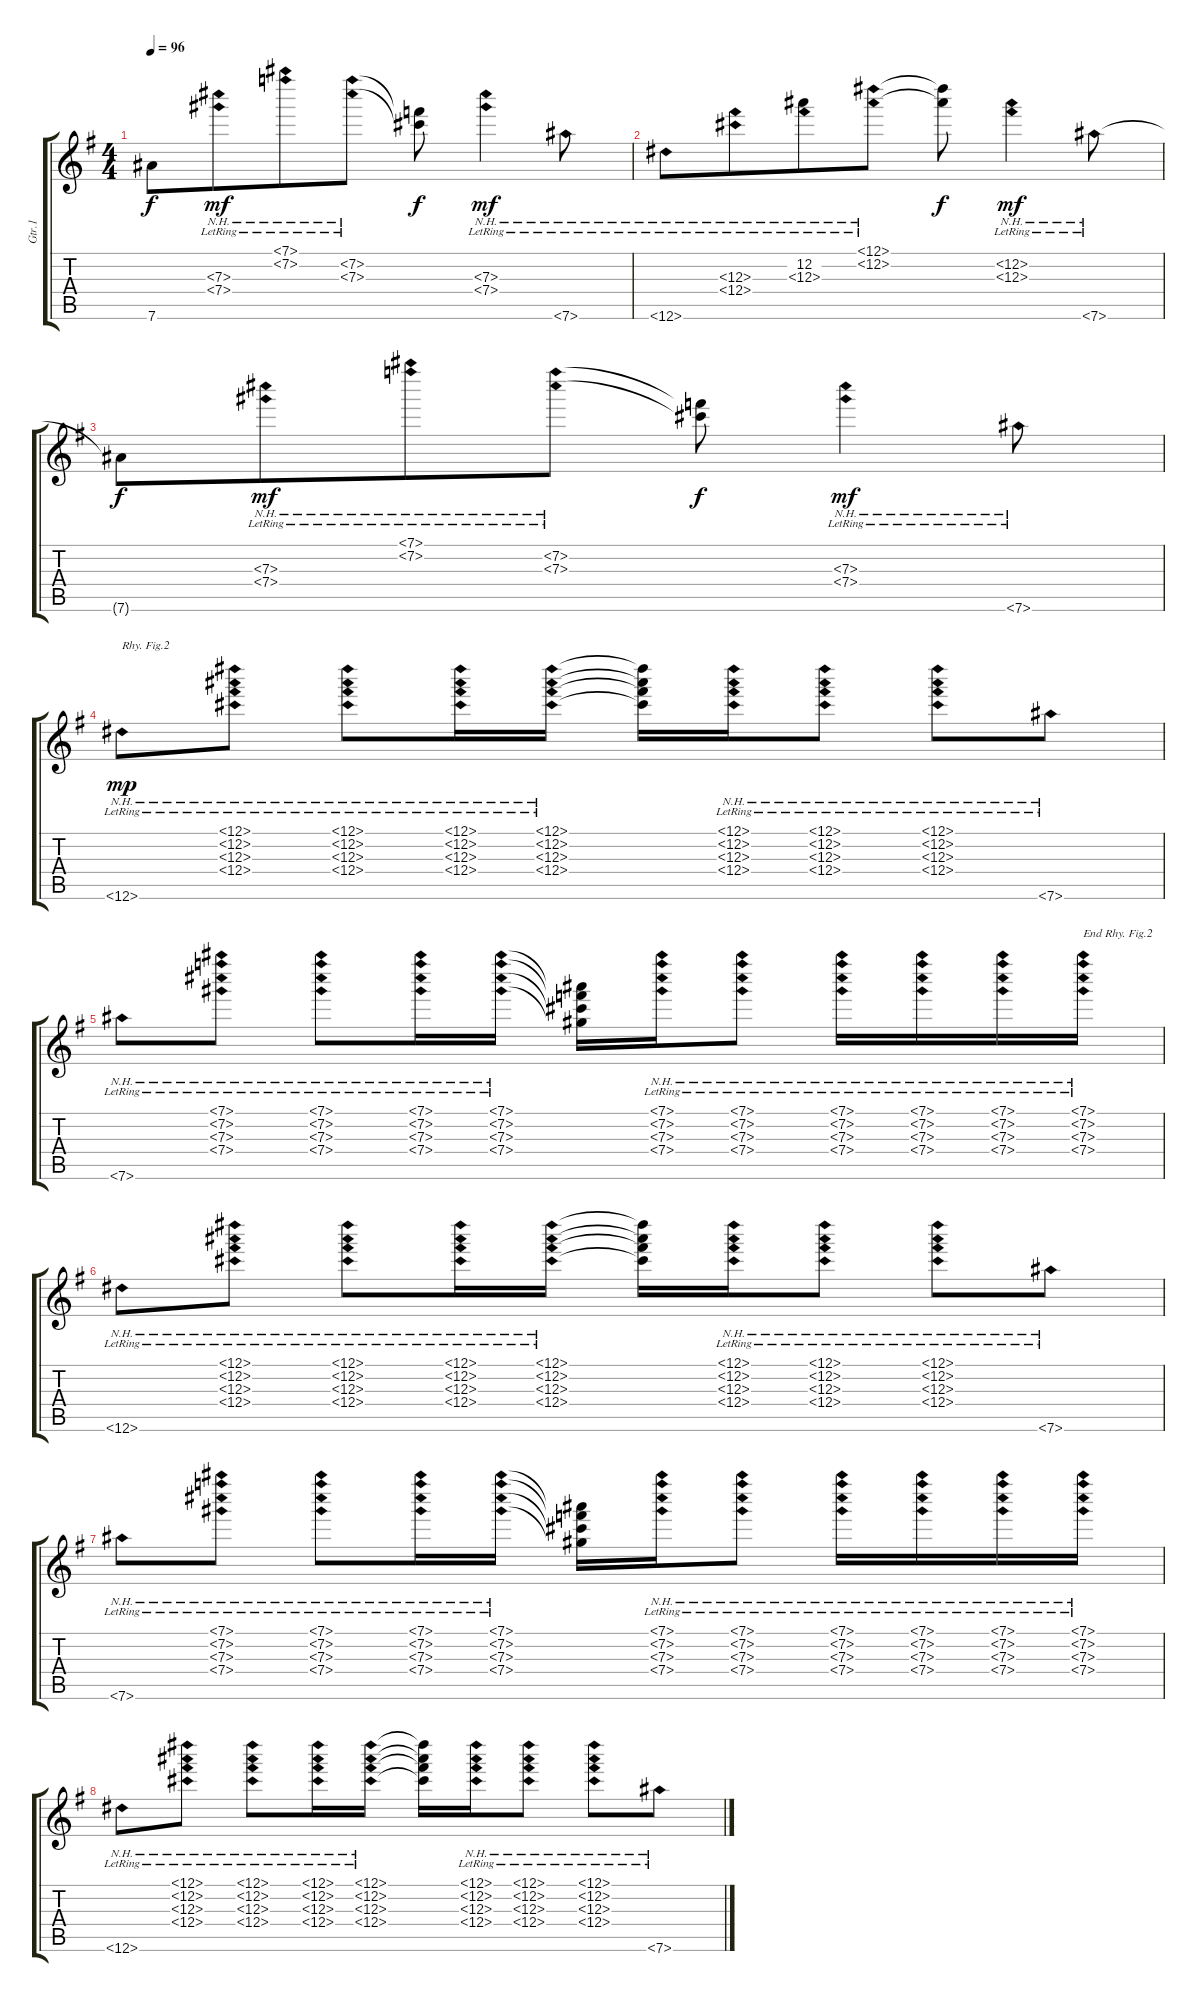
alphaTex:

\track ("Gtr.1" "Gtr.1") {instrument acousticguitarnylon}
\staff {score tabs}
\tuning (Eb4 Bb3 Gb3 Db3 Bb2 Eb2) {hide}
\ts (4 4)
\tempo 96
\clef g2
\ks eminor
7.6{t}.8{ot 8vb dy f} (7.3{nh lr} 7.4{nh lr}).8{ot 8vb dy mf beam merge} (7.1{nh lr} 7.2{nh lr}).8{ot 8vb} (7.2{nh lr} 7.3{nh lr}).8{ot 8vb} (7.2{t} 7.3{t}).8{ot 8vb dy f} (7.3{nh lr} 7.4{nh lr}).4{ot 8vb dy mf} 7.6{nh lr}.8{ot 8vb} |
\ks g
12.6{nh lr}.8{ot 8vb} (12.3{nh lr} 12.4{nh lr}).8{ot 8vb beam merge} (12.2{lr} 12.3{nh lr}).8{ot 8vb} (12.1{nh lr} 12.2{nh lr}).8{ot 8vb} (12.1{t} 12.2{t}).8{ot 8vb dy f beam Down} (12.2{nh lr} 12.3{nh lr}).4{ot 8vb dy mf} 7.6{nh lr}.8{ot 8vb} |
\ks eminor
7.6{t}.8{ot 8vb dy f} (7.3{nh lr} 7.4{nh lr}).8{ot 8vb dy mf beam merge} (7.1{nh lr} 7.2{nh lr}).8{ot 8vb} (7.2{nh lr} 7.3{nh lr}).8{ot 8vb} (7.2{t} 7.3{t}).8{ot 8vb dy f} (7.3{nh lr} 7.4{nh lr}).4{ot 8vb dy mf} 7.6{nh lr}.8{ot 8vb} |
12.6{nh lr}.8{ot 8vb txt "Rhy. Fig.2" dy mp} (12.1{nh lr} 12.2{nh lr} 12.3{nh lr} 12.4{nh lr}).8{ot 8vb} (12.1{nh lr} 12.2{nh lr} 12.3{nh lr} 12.4{nh lr}).8{ot 8vb} (12.1{nh lr} 12.2{nh lr} 12.3{nh lr} 12.4{nh lr}).16{ot 8vb} (12.1{nh lr} 12.2{nh lr} 12.3{nh lr} 12.4{nh lr}).16{ot 8vb} (12.1{t} 12.2{t} 12.3{t} 12.4{t}).16{ot 8vb} (12.1{nh lr} 12.2{nh lr} 12.3{nh lr} 12.4{nh lr}).16{ot 8vb beam merge} (12.1{nh lr} 12.2{nh lr} 12.3{nh lr} 12.4{nh lr}).8{ot 8vb} (12.1{nh lr} 12.2{nh lr} 12.3{nh lr} 12.4{nh lr}).8{ot 8vb} 7.6{nh lr}.8{ot 8vb} |
7.6{nh lr}.8{ot 8vb} (7.1{nh lr} 7.2{nh lr} 7.3{nh lr} 7.4{nh lr}).8{ot 8vb} (7.1{nh lr} 7.2{nh lr} 7.3{nh lr} 7.4{nh lr}).8{ot 8vb} (7.1{nh lr} 7.2{nh lr} 7.3{nh lr} 7.4{nh lr}).16{ot 8vb} (7.1{nh lr} 7.2{nh lr} 7.3{nh lr} 7.4{nh lr}).16{ot 8vb} (7.1{t} 7.2{t} 7.3{t} 7.4{t}).16{ot 8vb} (7.1{nh lr} 7.2{nh lr} 7.3{nh lr} 7.4{nh lr}).16{ot 8vb} (7.1{nh lr} 7.2{nh lr} 7.3{nh lr} 7.4{nh lr}).8{ot 8vb} (7.1{nh lr} 7.2{nh lr} 7.3{nh lr} 7.4{nh lr}).16{ot 8vb} (7.1{nh lr} 7.2{nh lr} 7.3{nh lr} 7.4{nh lr}).16{ot 8vb} (7.1{nh lr} 7.2{nh lr} 7.3{nh lr} 7.4{nh lr}).16{ot 8vb} (7.1{nh lr} 7.2{nh lr} 7.3{nh lr} 7.4{nh lr}).16{ot 8vb txt "End Rhy. Fig.2"} |
12.6{nh lr}.8{ot 8vb} (12.1{nh lr} 12.2{nh lr} 12.3{nh lr} 12.4{nh lr}).8{ot 8vb} (12.1{nh lr} 12.2{nh lr} 12.3{nh lr} 12.4{nh lr}).8{ot 8vb} (12.1{nh lr} 12.2{nh lr} 12.3{nh lr} 12.4{nh lr}).16{ot 8vb} (12.1{nh lr} 12.2{nh lr} 12.3{nh lr} 12.4{nh lr}).16{ot 8vb} (12.1{t} 12.2{t} 12.3{t} 12.4{t}).16{ot 8vb} (12.1{nh lr} 12.2{nh lr} 12.3{nh lr} 12.4{nh lr}).16{ot 8vb beam merge} (12.1{nh lr} 12.2{nh lr} 12.3{nh lr} 12.4{nh lr}).8{ot 8vb} (12.1{nh lr} 12.2{nh lr} 12.3{nh lr} 12.4{nh lr}).8{ot 8vb} 7.6{nh lr}.8{ot 8vb} |
7.6{nh lr}.8{ot 8vb} (7.1{nh lr} 7.2{nh lr} 7.3{nh lr} 7.4{nh lr}).8{ot 8vb} (7.1{nh lr} 7.2{nh lr} 7.3{nh lr} 7.4{nh lr}).8{ot 8vb} (7.1{nh lr} 7.2{nh lr} 7.3{nh lr} 7.4{nh lr}).16{ot 8vb} (7.1{nh lr} 7.2{nh lr} 7.3{nh lr} 7.4{nh lr}).16{ot 8vb} (7.1{t} 7.2{t} 7.3{t} 7.4{t}).16{ot 8vb} (7.1{nh lr} 7.2{nh lr} 7.3{nh lr} 7.4{nh lr}).16{ot 8vb} (7.1{nh lr} 7.2{nh lr} 7.3{nh lr} 7.4{nh lr}).8{ot 8vb} (7.1{nh lr} 7.2{nh lr} 7.3{nh lr} 7.4{nh lr}).16{ot 8vb} (7.1{nh lr} 7.2{nh lr} 7.3{nh lr} 7.4{nh lr}).16{ot 8vb} (7.1{nh lr} 7.2{nh lr} 7.3{nh lr} 7.4{nh lr}).16{ot 8vb} (7.1{nh lr} 7.2{nh lr} 7.3{nh lr} 7.4{nh lr}).16{ot 8vb} |
12.6{nh lr}.8{ot 8vb} (12.1{nh lr} 12.2{nh lr} 12.3{nh lr} 12.4{nh lr}).8{ot 8vb} (12.1{nh lr} 12.2{nh lr} 12.3{nh lr} 12.4{nh lr}).8{ot 8vb} (12.1{nh lr} 12.2{nh lr} 12.3{nh lr} 12.4{nh lr}).16{ot 8vb} (12.1{nh lr} 12.2{nh lr} 12.3{nh lr} 12.4{nh lr}).16{ot 8vb} (12.1{t} 12.2{t} 12.3{t} 12.4{t}).16{ot 8vb} (12.1{nh lr} 12.2{nh lr} 12.3{nh lr} 12.4{nh lr}).16{ot 8vb beam merge} (12.1{nh lr} 12.2{nh lr} 12.3{nh lr} 12.4{nh lr}).8{ot 8vb} (12.1{nh lr} 12.2{nh lr} 12.3{nh lr} 12.4{nh lr}).8{ot 8vb} 7.6{nh lr}.8{ot 8vb}
